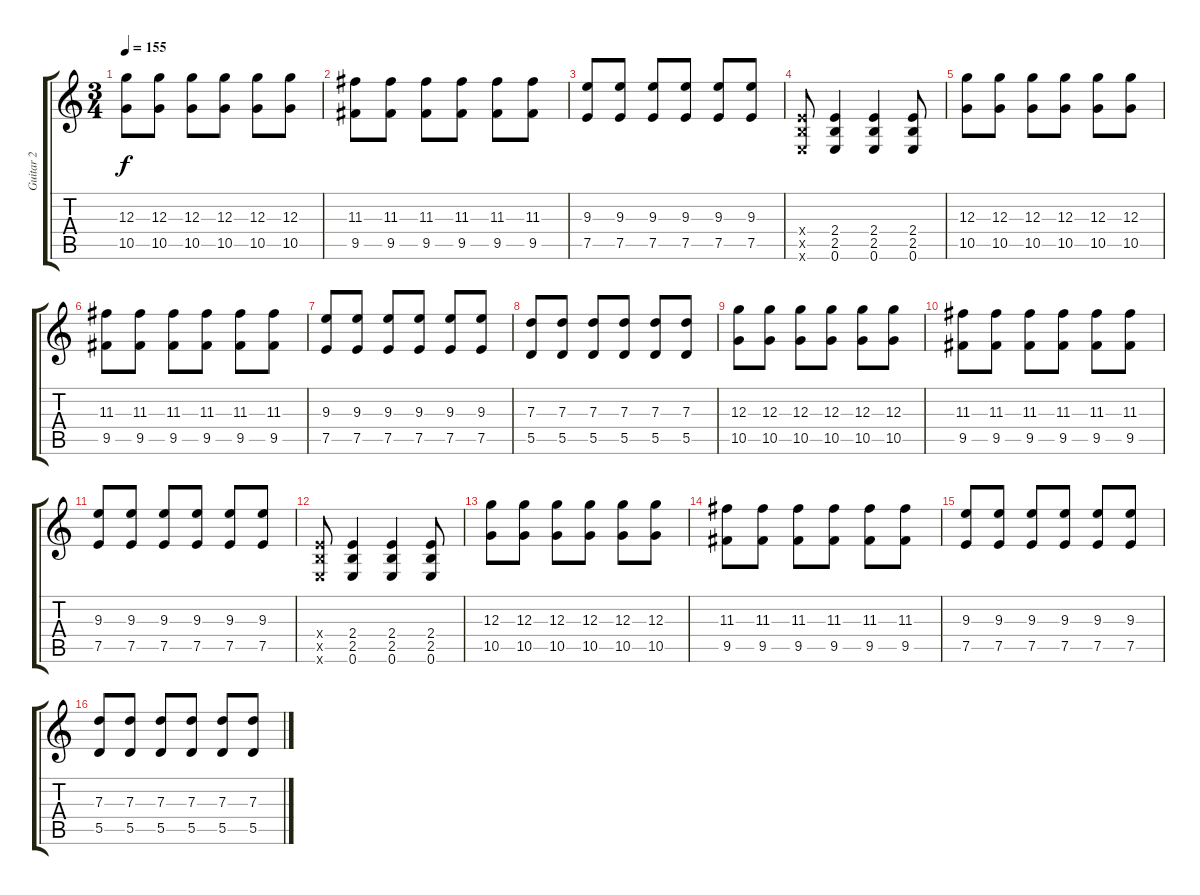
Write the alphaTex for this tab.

\track ("Guitar 2" "Guitar 2") {instrument overdrivenguitar}
\staff {score tabs}
\tuning (E4 B3 G3 D3 A2 E2) {hide}
\ts (3 4)
\tempo 155
\clef g2
\ks c
(12.3 10.5).8{dy f} (12.3 10.5).8 (12.3 10.5).8 (12.3 10.5).8 (12.3 10.5).8 (12.3 10.5).8 |
(11.3 9.5).8 (11.3 9.5).8 (11.3 9.5).8 (11.3 9.5).8 (11.3 9.5).8 (11.3 9.5).8 |
(9.3 7.5).8 (9.3 7.5).8 (9.3 7.5).8 (9.3 7.5).8 (9.3 7.5).8 (9.3 7.5).8 |
(2.4{x} 2.5{x} 0.6{x}).8 (2.4 2.5 0.6).4 (2.4 2.5 0.6).4 (2.4 2.5 0.6).8 |
(12.3 10.5).8 (12.3 10.5).8 (12.3 10.5).8 (12.3 10.5).8 (12.3 10.5).8 (12.3 10.5).8 |
(11.3 9.5).8 (11.3 9.5).8 (11.3 9.5).8 (11.3 9.5).8 (11.3 9.5).8 (11.3 9.5).8 |
(9.3 7.5).8 (9.3 7.5).8 (9.3 7.5).8 (9.3 7.5).8 (9.3 7.5).8 (9.3 7.5).8 |
(7.3 5.5).8 (7.3 5.5).8 (7.3 5.5).8 (7.3 5.5).8 (7.3 5.5).8 (7.3 5.5).8 |
(12.3 10.5).8 (12.3 10.5).8 (12.3 10.5).8 (12.3 10.5).8 (12.3 10.5).8 (12.3 10.5).8 |
(11.3 9.5).8 (11.3 9.5).8 (11.3 9.5).8 (11.3 9.5).8 (11.3 9.5).8 (11.3 9.5).8 |
(9.3 7.5).8 (9.3 7.5).8 (9.3 7.5).8 (9.3 7.5).8 (9.3 7.5).8 (9.3 7.5).8 |
(2.4{x} 2.5{x} 0.6{x}).8 (2.4 2.5 0.6).4 (2.4 2.5 0.6).4 (2.4 2.5 0.6).8 |
(12.3 10.5).8 (12.3 10.5).8 (12.3 10.5).8 (12.3 10.5).8 (12.3 10.5).8 (12.3 10.5).8 |
(11.3 9.5).8 (11.3 9.5).8 (11.3 9.5).8 (11.3 9.5).8 (11.3 9.5).8 (11.3 9.5).8 |
(9.3 7.5).8 (9.3 7.5).8 (9.3 7.5).8 (9.3 7.5).8 (9.3 7.5).8 (9.3 7.5).8 |
(7.3 5.5).8 (7.3 5.5).8 (7.3 5.5).8 (7.3 5.5).8 (7.3 5.5).8 (7.3 5.5).8
